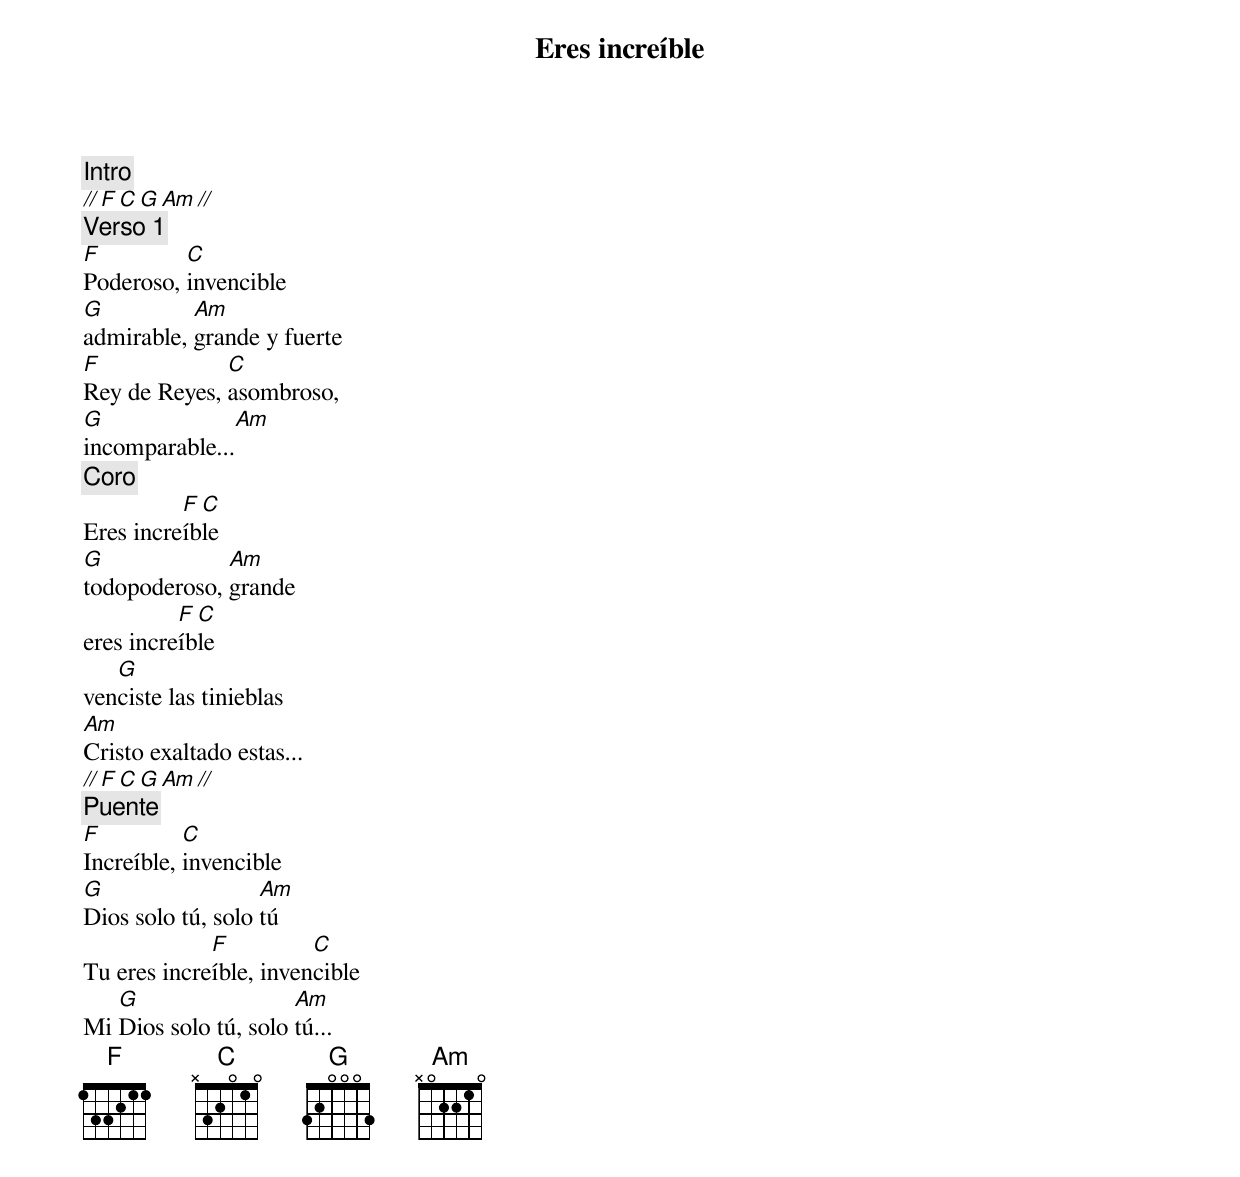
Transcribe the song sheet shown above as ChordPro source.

{title: Eres increíble}
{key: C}
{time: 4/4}
{comment: Intro}
[//][F][C][G][Am][//]
{comment: Verso 1}
[F]Poderoso, [C]invencible
[G]admirable, [Am]grande y fuerte
[F]Rey de Reyes, [C]asombroso,
[G]incomparable...[Am]
{comment: Coro}
Eres incre[F]íb[C]le
[G]todopoderoso, [Am]grande
eres incre[F]íb[C]le
ven[G]ciste las tinieblas
[Am]Cristo exaltado estas...
[//][F][C][G][Am][//]
{comment: Puente}
[F]Increíble, [C]invencible
[G]Dios solo tú, solo [Am]tú
Tu eres incre[F]íble, inven[C]cible
Mi [G]Dios solo tú, solo [Am]tú...
